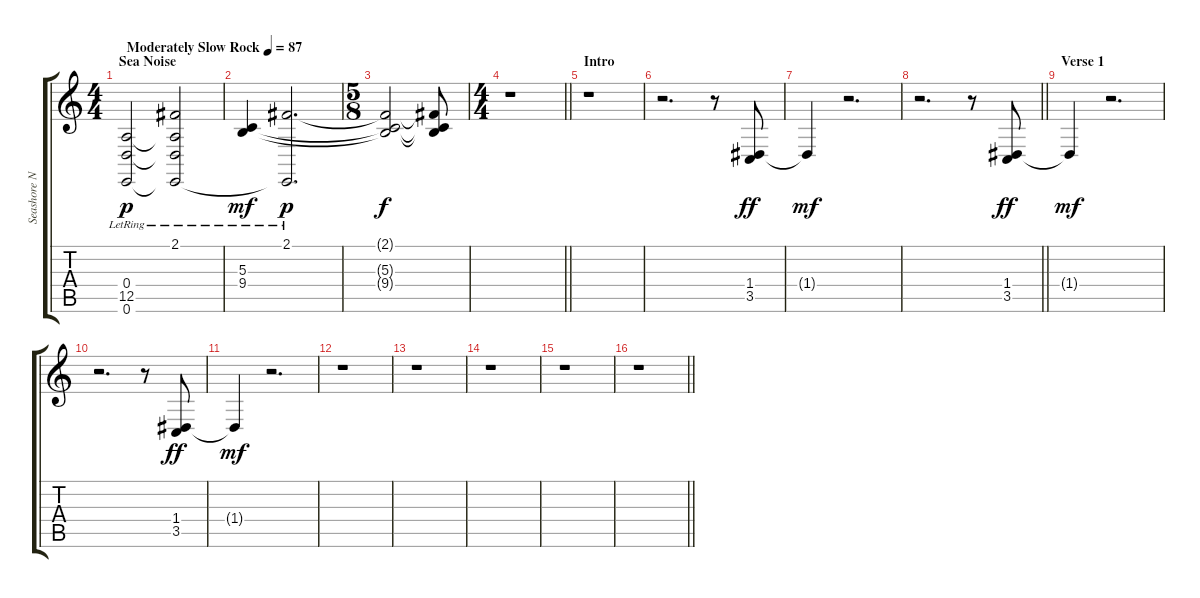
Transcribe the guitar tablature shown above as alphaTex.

\track ("Seashore Noise" "Seashore N") {instrument seashore}
\staff {score tabs}
\tuning (E4 B3 G3 D3 A2 E2) {hide}
\ts (4 4)
\section ("" "Sea Noise")
\tempo (87 "Moderately Slow Rock")
\clef g2
\ks c
(0.4{lr} 12.5{lr} 0.6{lr}).2{dy p instrument seashore} (2.1{lr} 0.4{t} 12.5{t} 0.6{t}).2 |
(5.3{lr} 9.4{lr}).4{dy mf} (2.1{lr} 0.6{t}).2{d dy p} |
\ts (5 8)
(2.1{t} 5.3{t} 9.4{t}).2{dy f} (2.1{t} 5.3{t} 9.4{t}).8 |
\ts (4 4)
\barLineRight lightlight
r.1 |
\section ("" "Intro")
r.1 |
r.2{d} r.8 (1.4 3.5).8{dy ff} |
1.4{t}.4{dy mf} r.2{d} |
\barLineRight lightlight
r.2{d} r.8 (1.4 3.5).8{dy ff} |
\section ("" "Verse 1")
1.4{t}.4{dy mf} r.2{d} |
r.2{d} r.8 (1.4 3.5).8{dy ff} |
1.4{t}.4{dy mf} r.2{d} |
r.1 |
r.1 |
r.1 |
r.1 |
\barLineRight lightlight
r.1
